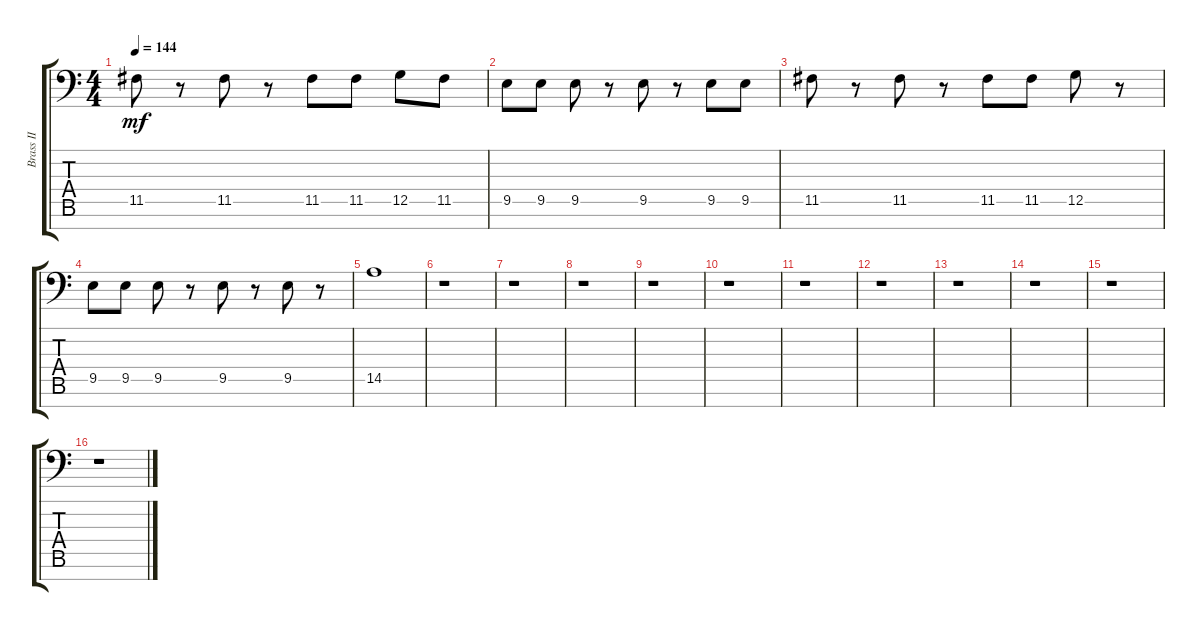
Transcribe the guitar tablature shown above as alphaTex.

\track ("Brass II" "Brass II") {instrument trombone}
\staff {score tabs}
\tuning (D4 A3 F3 C3 G2 D2 A1) {hide}
\ts (4 4)
\tempo 144
\clef f4
\ks c
11.5.8{dy mf} r.8 11.5.8 r.8 11.5.8 11.5.8 12.5.8 11.5.8 |
9.5.8 9.5.8 9.5.8 r.8 9.5.8 r.8 9.5.8 9.5.8 |
11.5.8 r.8 11.5.8 r.8 11.5.8 11.5.8 12.5.8 r.8 |
9.5.8 9.5.8 9.5.8 r.8 9.5.8 r.8 9.5.8 r.8 |
14.5.1 |
r.1 |
r.1 |
r.1 |
r.1 |
r.1 |
r.1 |
r.1 |
r.1 |
r.1 |
r.1 |
r.1
